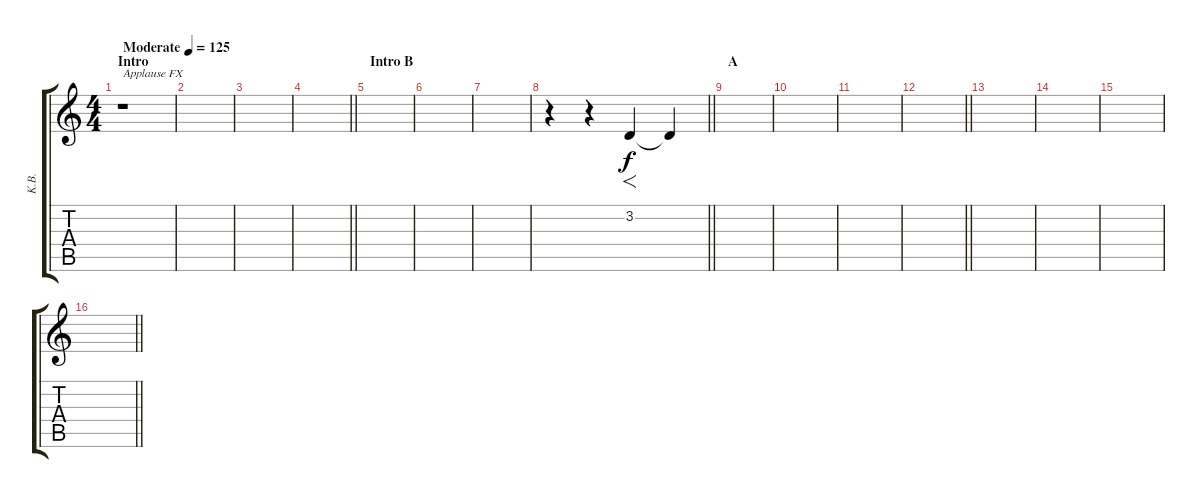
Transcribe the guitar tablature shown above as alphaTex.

\track ("K.B." "K.B.") {instrument applause}
\staff {score tabs}
\tuning (E4 B3 G3 D3 A2 E2) {hide}
\ts (4 4)
\section ("" "Intro")
\tempo (125 "Moderate")
\clef g2
\ks c
r.1{txt "Applause FX" dy f instrument applause} |
|
|
\barLineRight lightlight
|
\section ("" "Intro B")
|
|
|
\barLineRight lightlight
r.4 r.4 3.2.4{f} 3.2{t}.4 |
\section ("" "A")
|
|
|
\barLineRight lightlight
|
|
|
|
\barLineRight lightlight
